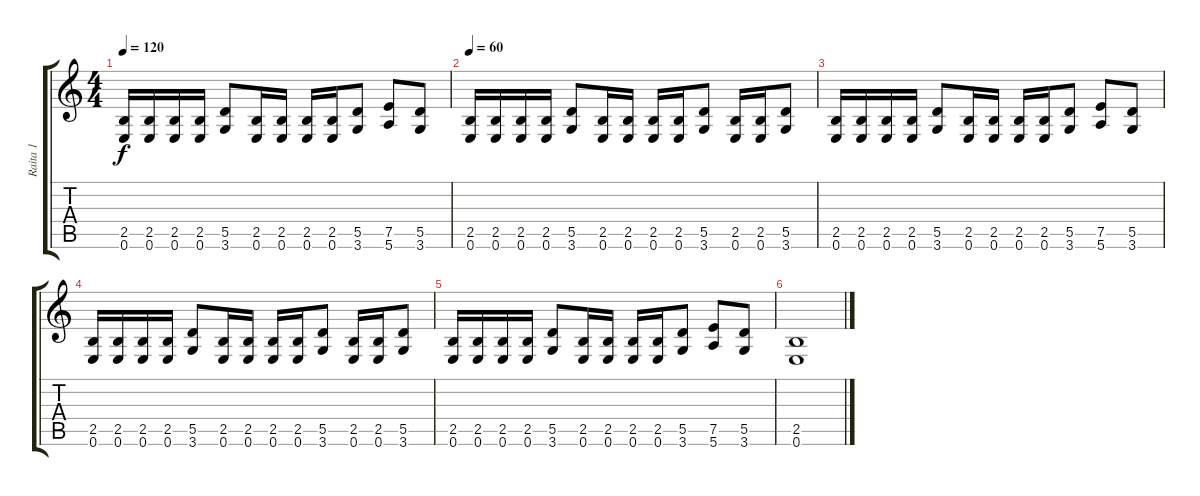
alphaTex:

\track ("Raita 1" "Raita 1") {instrument distortionguitar}
\staff {score tabs}
\tuning (E4 B3 G3 D3 A2 E2) {hide}
\ts (4 4)
\tempo 120
\clef g2
\ks c
(2.5 0.6).16{dy f} (2.5 0.6).16 (2.5 0.6).16 (2.5 0.6).16 (5.5 3.6).8 (2.5 0.6).16 (2.5 0.6).16 (2.5 0.6).16 (2.5 0.6).16 (5.5 3.6).8 (7.5 5.6).8 (5.5 3.6).8 |
\tempo 60
(2.5 0.6).16 (2.5 0.6).16 (2.5 0.6).16 (2.5 0.6).16 (5.5 3.6).8 (2.5 0.6).16 (2.5 0.6).16 (2.5 0.6).16 (2.5 0.6).16 (5.5 3.6).8 (2.5 0.6).16 (2.5 0.6).16 (5.5 3.6).8 |
(2.5 0.6).16 (2.5 0.6).16 (2.5 0.6).16 (2.5 0.6).16 (5.5 3.6).8 (2.5 0.6).16 (2.5 0.6).16 (2.5 0.6).16 (2.5 0.6).16 (5.5 3.6).8 (7.5 5.6).8 (5.5 3.6).8 |
(2.5 0.6).16 (2.5 0.6).16 (2.5 0.6).16 (2.5 0.6).16 (5.5 3.6).8 (2.5 0.6).16 (2.5 0.6).16 (2.5 0.6).16 (2.5 0.6).16 (5.5 3.6).8 (2.5 0.6).16 (2.5 0.6).16 (5.5 3.6).8 |
(2.5 0.6).16 (2.5 0.6).16 (2.5 0.6).16 (2.5 0.6).16 (5.5 3.6).8 (2.5 0.6).16 (2.5 0.6).16 (2.5 0.6).16 (2.5 0.6).16 (5.5 3.6).8 (7.5 5.6).8 (5.5 3.6).8 |
(2.5 0.6).1
